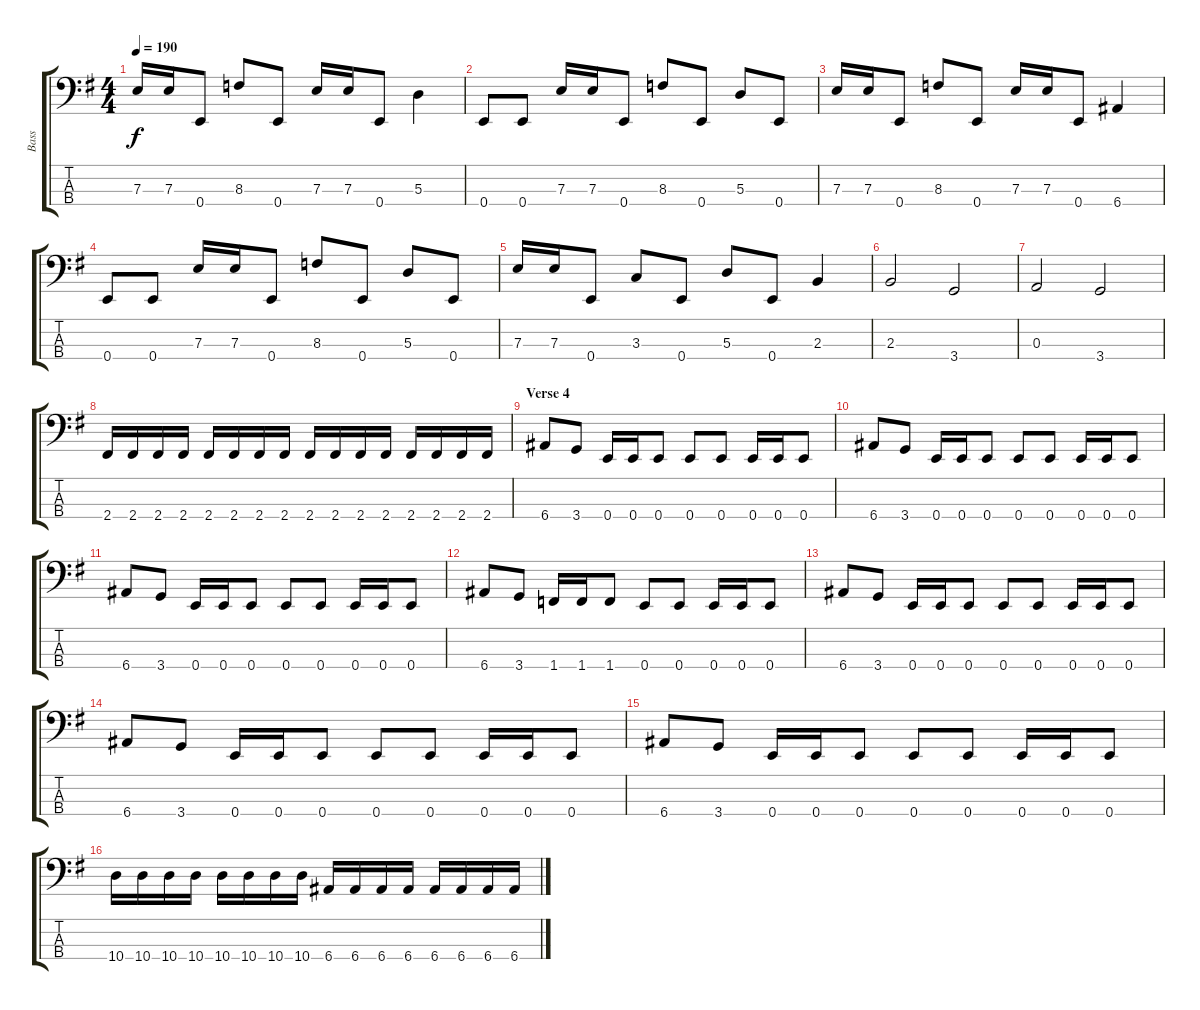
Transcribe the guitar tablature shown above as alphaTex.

\track ("Bass" "Bass") {instrument electricbassfinger}
\staff {score tabs}
\tuning (G2 D2 A1 E1) {hide}
\ts (4 4)
\tempo 190
\clef f4
\ks eminor
7.3.16{dy f} 7.3.16 0.4.8 8.3.8 0.4.8 7.3.16 7.3.16 0.4.8 5.3.4 |
0.4.8 0.4.8 7.3.16 7.3.16 0.4.8 8.3.8 0.4.8 5.3.8 0.4.8 |
7.3.16 7.3.16 0.4.8 8.3.8 0.4.8 7.3.16 7.3.16 0.4.8 6.4.4 |
0.4.8 0.4.8 7.3.16 7.3.16 0.4.8 8.3.8 0.4.8 5.3.8 0.4.8 |
7.3.16 7.3.16 0.4.8 3.3.8 0.4.8 5.3.8 0.4.8 2.3.4 |
2.3.2 3.4.2 |
0.3.2 3.4.2 |
2.4.16 2.4.16 2.4.16 2.4.16 2.4.16 2.4.16 2.4.16 2.4.16 2.4.16 2.4.16 2.4.16 2.4.16 2.4.16 2.4.16 2.4.16 2.4.16 |
\section ("" "Verse 4")
6.4.8 3.4.8 0.4.16 0.4.16 0.4.8 0.4.8 0.4.8 0.4.16 0.4.16 0.4.8 |
6.4.8 3.4.8 0.4.16 0.4.16 0.4.8 0.4.8 0.4.8 0.4.16 0.4.16 0.4.8 |
6.4.8 3.4.8 0.4.16 0.4.16 0.4.8 0.4.8 0.4.8 0.4.16 0.4.16 0.4.8 |
6.4.8 3.4.8 1.4.16 1.4.16 1.4.8 0.4.8 0.4.8 0.4.16 0.4.16 0.4.8 |
6.4.8 3.4.8 0.4.16 0.4.16 0.4.8 0.4.8 0.4.8 0.4.16 0.4.16 0.4.8 |
6.4.8 3.4.8 0.4.16 0.4.16 0.4.8 0.4.8 0.4.8 0.4.16 0.4.16 0.4.8 |
6.4.8 3.4.8 0.4.16 0.4.16 0.4.8 0.4.8 0.4.8 0.4.16 0.4.16 0.4.8 |
10.4.16 10.4.16 10.4.16 10.4.16 10.4.16 10.4.16 10.4.16 10.4.16 6.4.16 6.4.16 6.4.16 6.4.16 6.4.16 6.4.16 6.4.16 6.4.16
